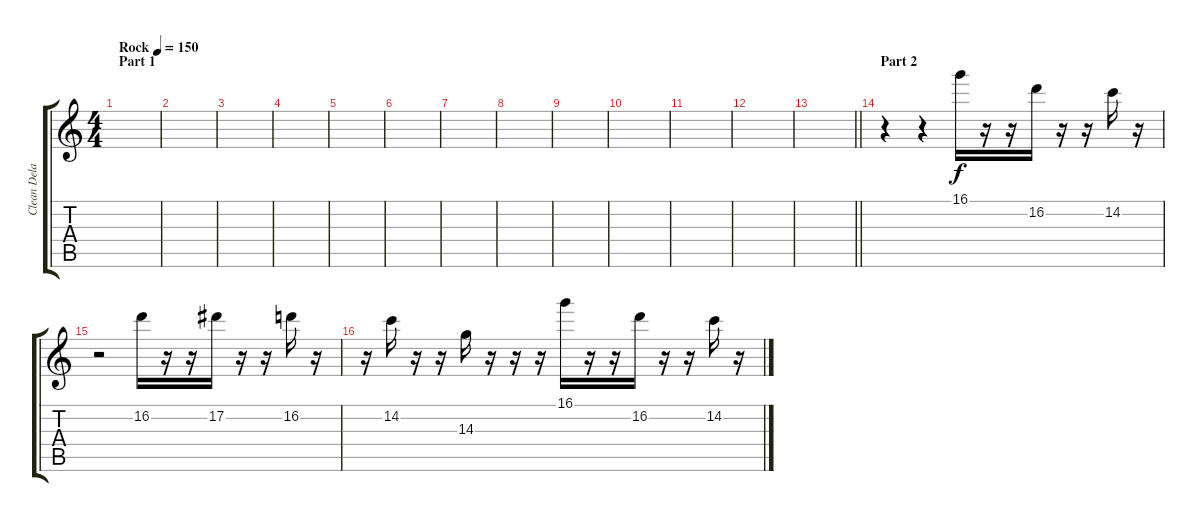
\track ("Clean Delay 2" "Clean Dela") {instrument electricguitarclean}
\staff {score tabs}
\tuning (Eb4 Bb3 F3 Db3 Ab2 Eb2) {hide}
\ts (4 4)
\section ("" "Part 1")
\tempo (150 "Rock")
\clef g2
\ks c
|
|
|
|
|
|
|
|
|
|
|
|
\barLineRight lightlight
|
\section ("" "Part 2")
r.4 r.4 16.1.16 r.16 r.16 16.2.16 r.16 r.16 14.2.16 r.16 |
r.2 16.2.16 r.16 r.16 17.2.16 r.16 r.16 16.2.16 r.16 |
r.16 14.2.16 r.16 r.16 14.3.16 r.16 r.16 r.16 16.1.16 r.16 r.16 16.2.16 r.16 r.16 14.2.16 r.16
